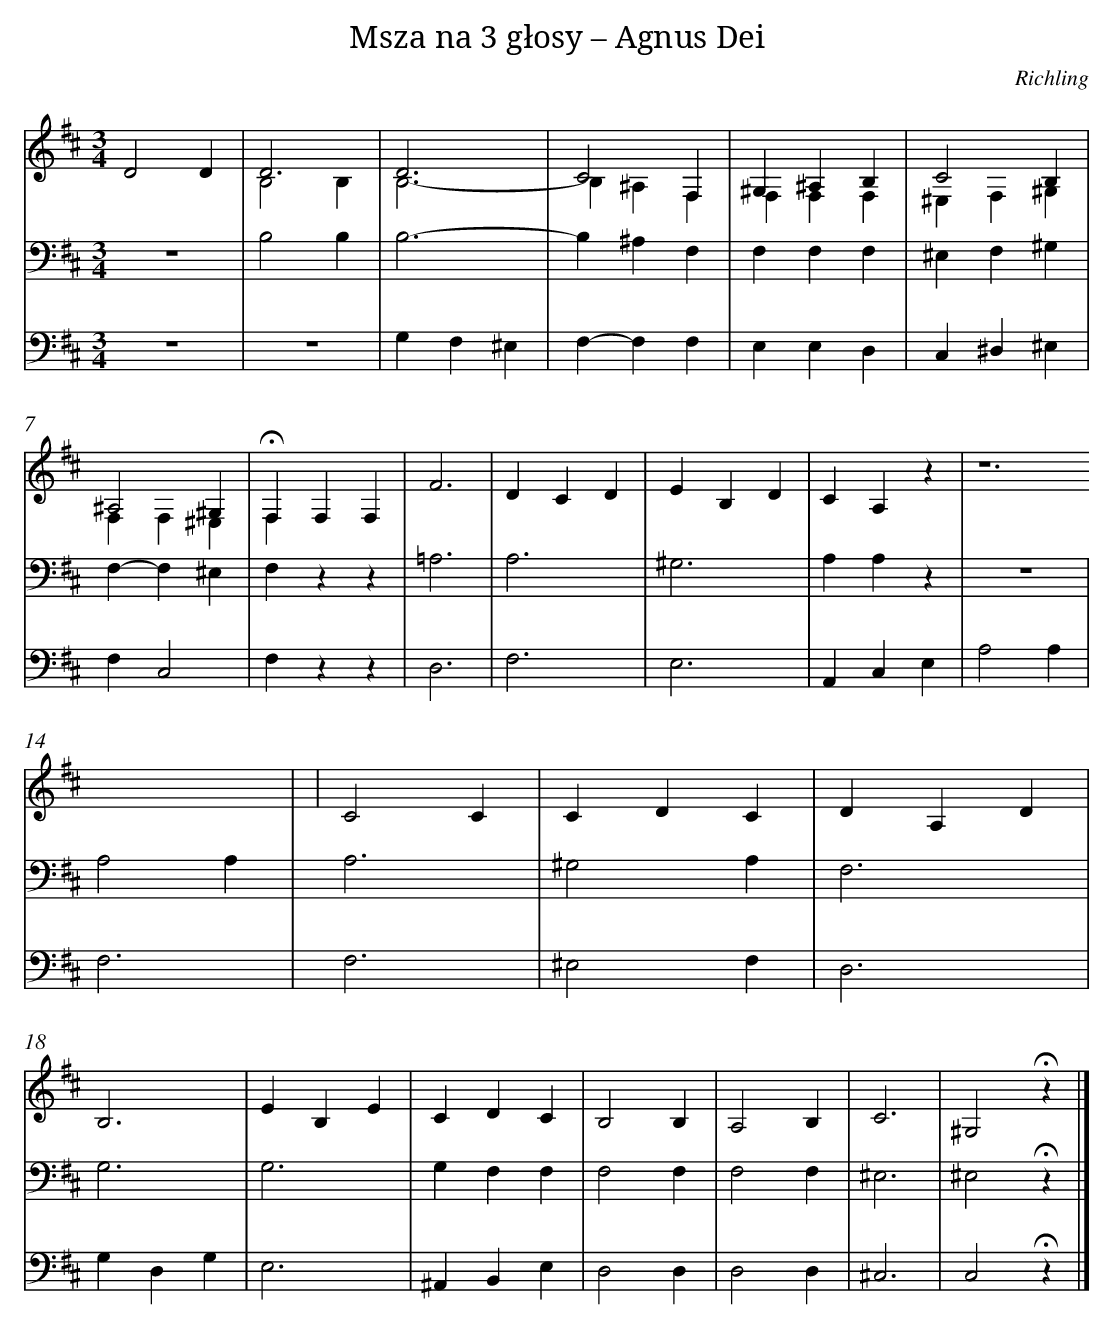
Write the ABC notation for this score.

X:1
T: Msza na 3 głosy – Agnus Dei
C: Richling
L: 1/4
M: 3/4
V: 1 clef=treble
V: 2 clef=bass
V: 3 clef=bass
K: D
[V:1] D2D |
[V:2] z3 |
[V:3] z3 |
[V:1] D3 & B,2B, |
[V:2] B,2B, |
[V:3] z3 |
[V:1] D3 & B,3- |
[V:2] B,3- |
[V:3] G,F,^E, |
[V:1] C2F, & B,^A,F, |
[V:2] B,^A,F, |
[V:3] F,-F,F, |
[V:1] ^G,^A,B, & F,F,F, |
[V:2] F,F,F, |
[V:3] E,E,D, |
[V:1] C2B, & ^E,F,^G, |
[V:2] ^E,F,^G, |
[V:3] C,^D,^E, |
[V:1] ^A,2^G, & F,F,^E, |
[V:2] F,-F,^E, |
[V:3] F,C,2 |
[V:1] !fermata!F,F,F, & F,xx |
[V:2] F,zz |
[V:3] F,zz |
[V:1] F3 |
[V:2] =A,3 |
[V:3] D,3 |
[V:1] DCD |
[V:2] A,3 |
[V:3] F,3 |
[V:1] EB,D |
[V:2] ^G,3 |
[V:3] E,3 |
[V:1] CA,z |
[V:2] A,A,z |
[V:3] A,,C,E, |
[V:1] z6 |
[V:2] z3 |
[V:3] A,2A, |
[V:1]  |
[V:2] A,2A, |
[V:3] F,3 |
[V:1] C2C |
[V:2] A,3 |
[V:3] F,3 |
[V:1] CDC |
[V:2] ^G,2A, |
[V:3] ^E,2F, |
[V:1] DA,D |
[V:2] F,3 |
[V:3] D,3 |
[V:1] B,3 |
[V:2] G,3 |
[V:3] G,D,G, |
[V:1] EB,E |
[V:2] G,3 |
[V:3] E,3 |
[V:1] CDC |
[V:2] G,F,F, |
[V:3] ^A,,B,,E, |
[V:1] B,2B, |
[V:2] F,2F, |
[V:3] D,2D, |
[V:1] A,2B, |
[V:2] F,2F, |
[V:3] D,2D, |
[V:1] C3 |
[V:2] ^E,3 |
[V:3] ^C,3 |
[V:1] ^G,2!fermata!z |]
[V:2] ^E,2!fermata!z |]
[V:3] C,2!fermata!z |]
